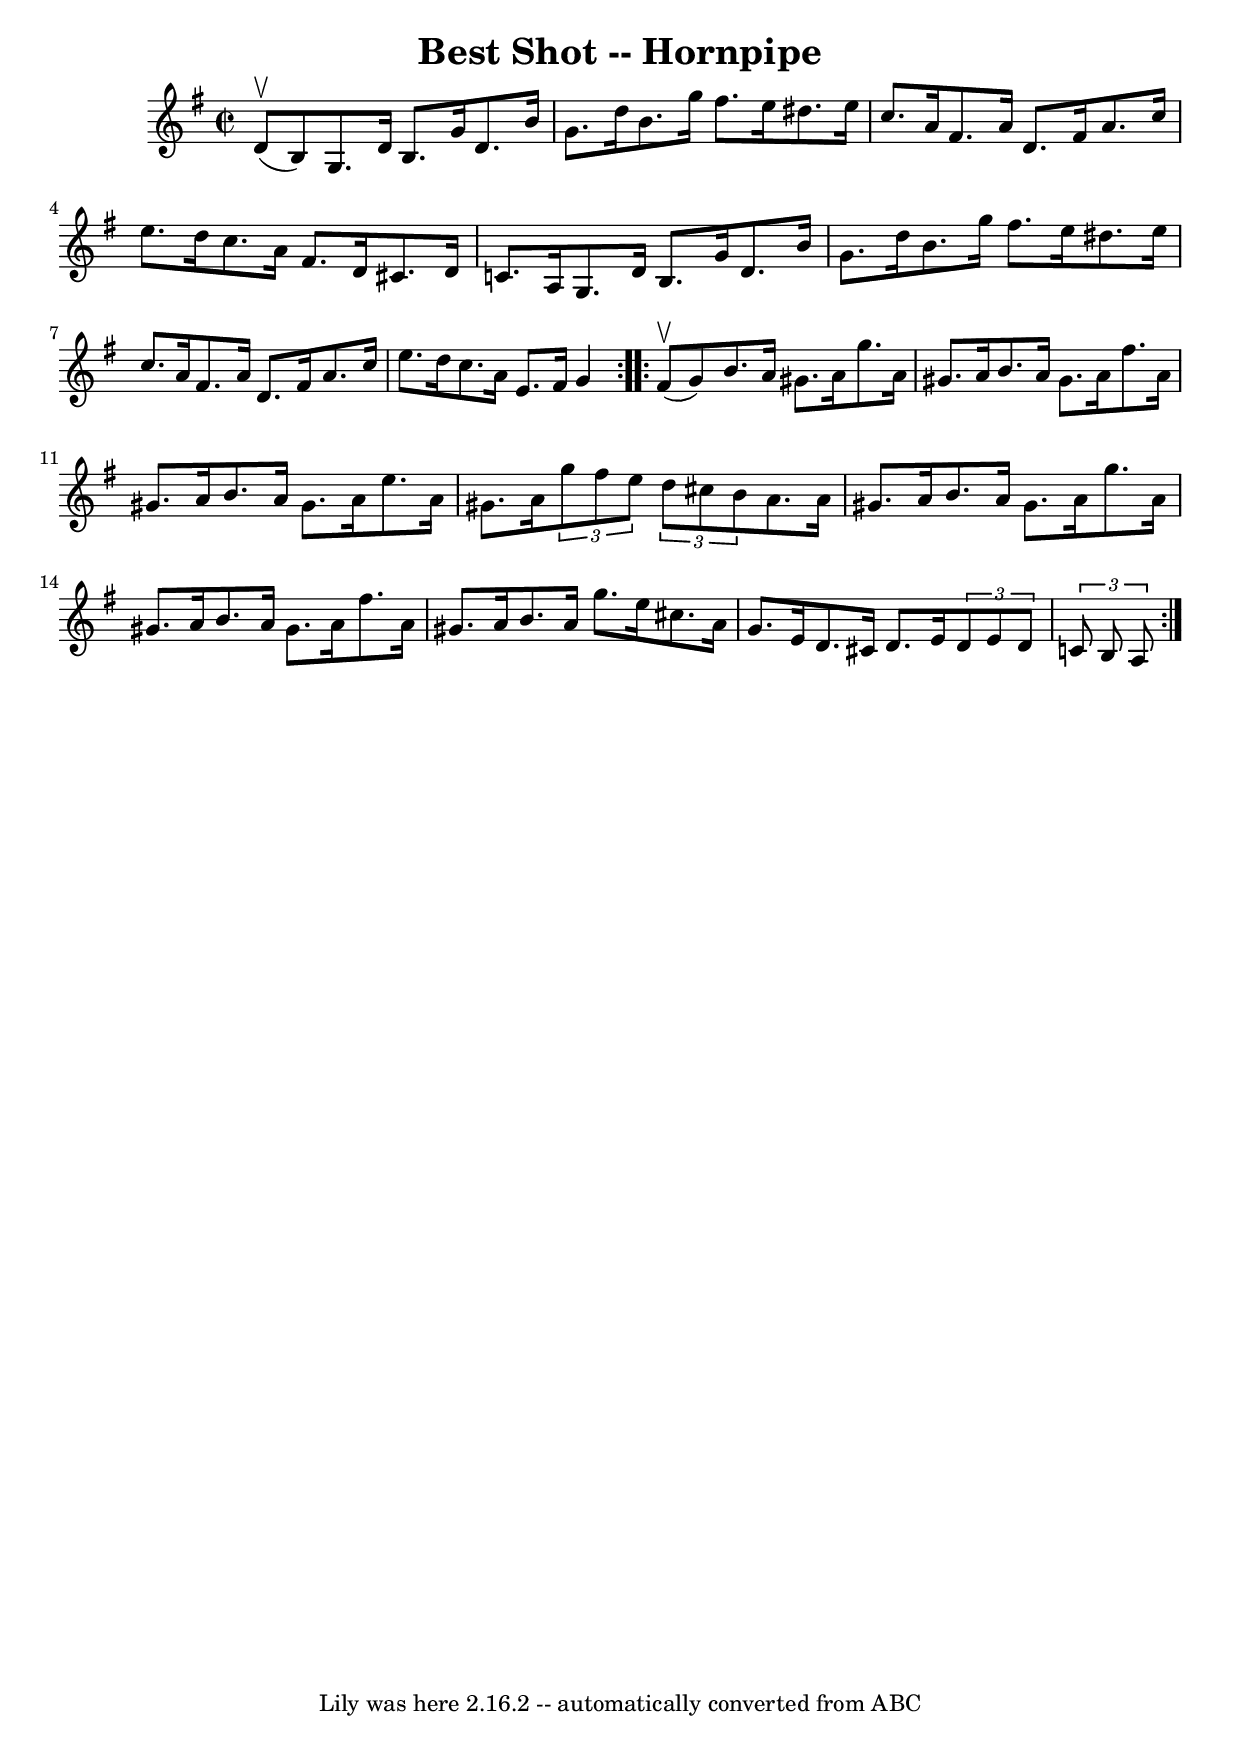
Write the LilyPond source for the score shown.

\version "2.16.2"
\include "Mammoth.ily"
\header {
  %% book = "Cole's 1000 Fiddle Tunes"
  crossRefNumber = "1"
  footnotes = ""
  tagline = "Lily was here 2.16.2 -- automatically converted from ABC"
  title = "Best Shot -- Hornpipe"

}
voicedefault =  {



  \repeat volta 2 {

    \override Staff.TimeSignature #'style = #'C
    \time 2/2 
    \key g \major
    d'8 (^\upbow b8) |
    g8. d'16    
    b8. g'16 d'8. b'16 g'8. d''16  |
    b'8. g''16    
    fis''8. e''16 dis''8. e''16 c''8. a'16  |
    fis'8.    
    a'16 d'8. fis'16 a'8. c''16 e''8. d''16  |
    c''8.    
    a'16 fis'8. d'16 cis'8. d'16 c'!8. a16  |
    g8.    
    d'16 b8. g'16 d'8. b'16 g'8. d''16  |
    b'8. g''16  
    fis''8. e''16 dis''8. e''16 c''8. a'16  |
    fis'8.    
    a'16 d'8. fis'16 a'8. c''16 e''8. d''16  |
    c''8.    
    a'16 e'8. fis'16 g'4  
  }     
  \repeat volta 2 {
    fis'8 (^\upbow g'8 ) |
    b'8. a'16 gis'8. a'16 g''8. a'16 gis'8.    
    a'16  |
    b'8. a'16 gis'8. a'16 fis''8. a'16 gis'8.    
    a'16  |
    b'8. a'16 gis'8. a'16 e''8. a'16 gis'8.    
    a'16  |
    \times 2/3 { g''8 fis''8 e''8  
	       }   \times 2/3 { d''8   
				cis''8 b'8  
			      } a'8. a'16 gis'8. a'16  |
    b'8. a'16   
    gis'8. a'16 g''8. a'16 gis'8. a'16  |
    b'8. a'16    
    gis'8. a'16 fis''8. a'16 gis'8. a'16  |
    b'8. a'16  
    g''8. e''16 cis''8. a'16 g'8. e'16  |
    d'8. cis'16  
    d'8. e'16    \times 2/3 { d'8 e'8 d'8  
			    }   \times 2/3 { c'!8    
					     b8 a8  
					   } 
  }   

}

\score{
  <<

    \context Staff="default"
    {
      \voicedefault 
      
    }

  >>
  \layout {
    
  }
  \midi {
  }

}
